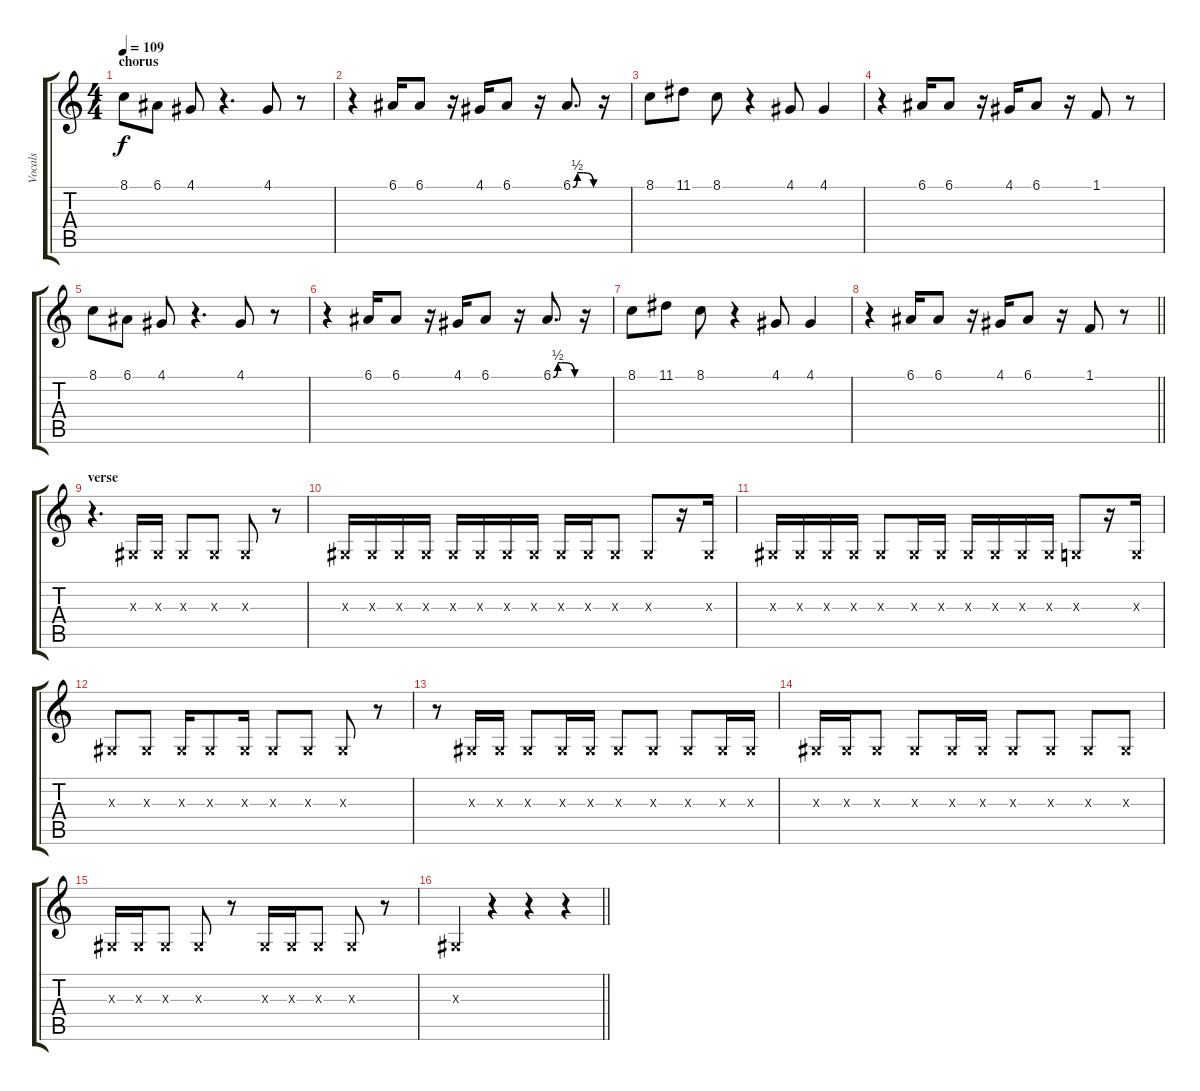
\track ("Vocals" "Vocals") {instrument oboe}
\staff {score tabs}
\tuning (E4 B3 G3 D3 A2 E2) {hide}
\ts (4 4)
\section ("" "chorus")
\tempo 109
\clef g2
\ks c
8.1.8{dy f} 6.1.8 4.1.8 r.4{d} 4.1.8 r.8 |
r.4 6.1.16 6.1.8 r.16 4.1.16 6.1.8 r.16 6.1{be (custom 0 0 13 2 20 2 23 2 30 2 58 0 60 0)}.8{d} r.16 |
8.1.8 11.1.8 8.1.8 r.4 4.1.8 4.1.4 |
r.4 6.1.16 6.1.8 r.16 4.1.16 6.1.8 r.16 1.1.8 r.8 |
8.1.8 6.1.8 4.1.8 r.4{d} 4.1.8 r.8 |
r.4 6.1.16 6.1.8 r.16 4.1.16 6.1.8 r.16 6.1{be (custom 0 0 13 2 20 2 23 2 30 2 58 0 60 0)}.8{d} r.16 |
8.1.8 11.1.8 8.1.8 r.4 4.1.8 4.1.4 |
\barLineRight lightlight
r.4 6.1.16 6.1.8 r.16 4.1.16 6.1.8 r.16 1.1.8 r.8 |
\section ("" "verse")
r.4{d} 1.3{x}.16 1.3{x}.16 1.3{x}.8 1.3{x}.8 1.3{x}.8 r.8 |
1.3{x}.16 1.3{x}.16 1.3{x}.16 1.3{x}.16 1.3{x}.16 1.3{x}.16 1.3{x}.16 1.3{x}.16 1.3{x}.16 1.3{x}.16 1.3{x}.8 1.3{x}.8 r.16 1.3{x}.16 |
1.3{x}.16 1.3{x}.16 1.3{x}.16 1.3{x}.16 1.3{x}.8 1.3{x}.16 1.3{x}.16 1.3{x}.16 1.3{x}.16 1.3{x}.16 1.3{x}.16 0.3{x}.8 r.16 0.3{x}.16 |
1.3{x}.8 1.3{x}.8 1.3{x}.16 1.3{x}.8 1.3{x}.16 1.3{x}.8 1.3{x}.8 1.3{x}.8 r.8 |
r.8 1.3{x}.16 1.3{x}.16 1.3{x}.8 1.3{x}.16 1.3{x}.16 1.3{x}.8 1.3{x}.8 1.3{x}.8 1.3{x}.16 1.3{x}.16 |
1.3{x}.16 1.3{x}.16 1.3{x}.8 1.3{x}.8 1.3{x}.16 1.3{x}.16 1.3{x}.8 1.3{x}.8 1.3{x}.8 1.3{x}.8 |
1.3{x}.16 1.3{x}.16 1.3{x}.8 1.3{x}.8 r.8 1.3{x}.16 1.3{x}.16 1.3{x}.8 1.3{x}.8 r.8 |
\barLineRight lightlight
1.3{x}.4 r.4 r.4 r.4
